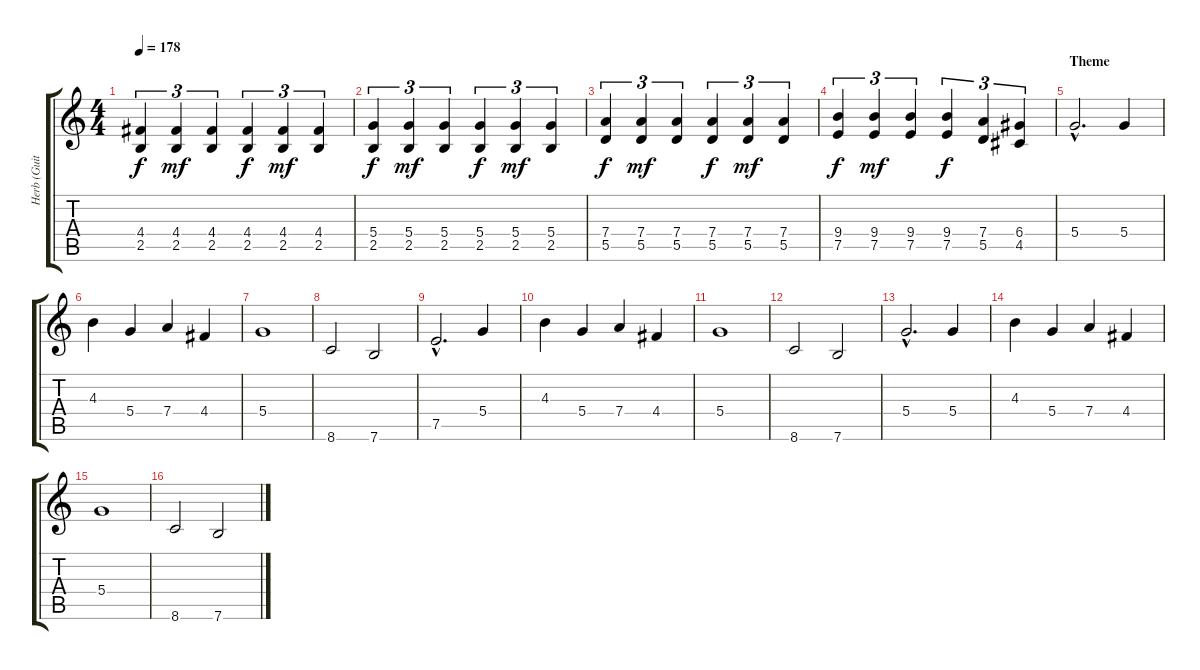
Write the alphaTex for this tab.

\track ("Herb (Guitar)" "Herb (Guit") {instrument distortionguitar}
\staff {score tabs}
\tuning (E4 B3 G3 D3 A2 E2) {hide}
\ts (4 4)
\tempo 178
\clef g2
\ks c
(4.4 2.5).4{tu (3 2) dy f} (4.4 2.5).4{tu (3 2) dy mf} (4.4 2.5).4{tu (3 2)} (4.4 2.5).4{tu (3 2) dy f} (4.4 2.5).4{tu (3 2) dy mf} (4.4 2.5).4{tu (3 2)} |
(5.4 2.5).4{tu (3 2) dy f} (5.4 2.5).4{tu (3 2) dy mf} (5.4 2.5).4{tu (3 2)} (5.4 2.5).4{tu (3 2) dy f} (5.4 2.5).4{tu (3 2) dy mf} (5.4 2.5).4{tu (3 2)} |
(7.4 5.5).4{tu (3 2) dy f} (7.4 5.5).4{tu (3 2) dy mf} (7.4 5.5).4{tu (3 2)} (7.4 5.5).4{tu (3 2) dy f} (7.4 5.5).4{tu (3 2) dy mf} (7.4 5.5).4{tu (3 2)} |
(9.4 7.5).4{tu (3 2) dy f} (9.4 7.5).4{tu (3 2) dy mf} (9.4 7.5).4{tu (3 2)} (9.4 7.5).4{tu (3 2) dy f} (7.4 5.5).4{tu (3 2)} (6.4 4.5).4{tu (3 2)} |
\section ("" "Theme")
5.4{hac}.2{d} 5.4.4 |
4.3.4 5.4.4 7.4.4 4.4.4 |
5.4.1 |
8.6.2 7.6.2 |
7.5{hac}.2{d} 5.4.4 |
4.3.4 5.4.4 7.4.4 4.4.4 |
5.4.1 |
8.6.2 7.6.2 |
5.4{hac}.2{d} 5.4.4 |
4.3.4 5.4.4 7.4.4 4.4.4 |
5.4.1 |
8.6.2 7.6.2
